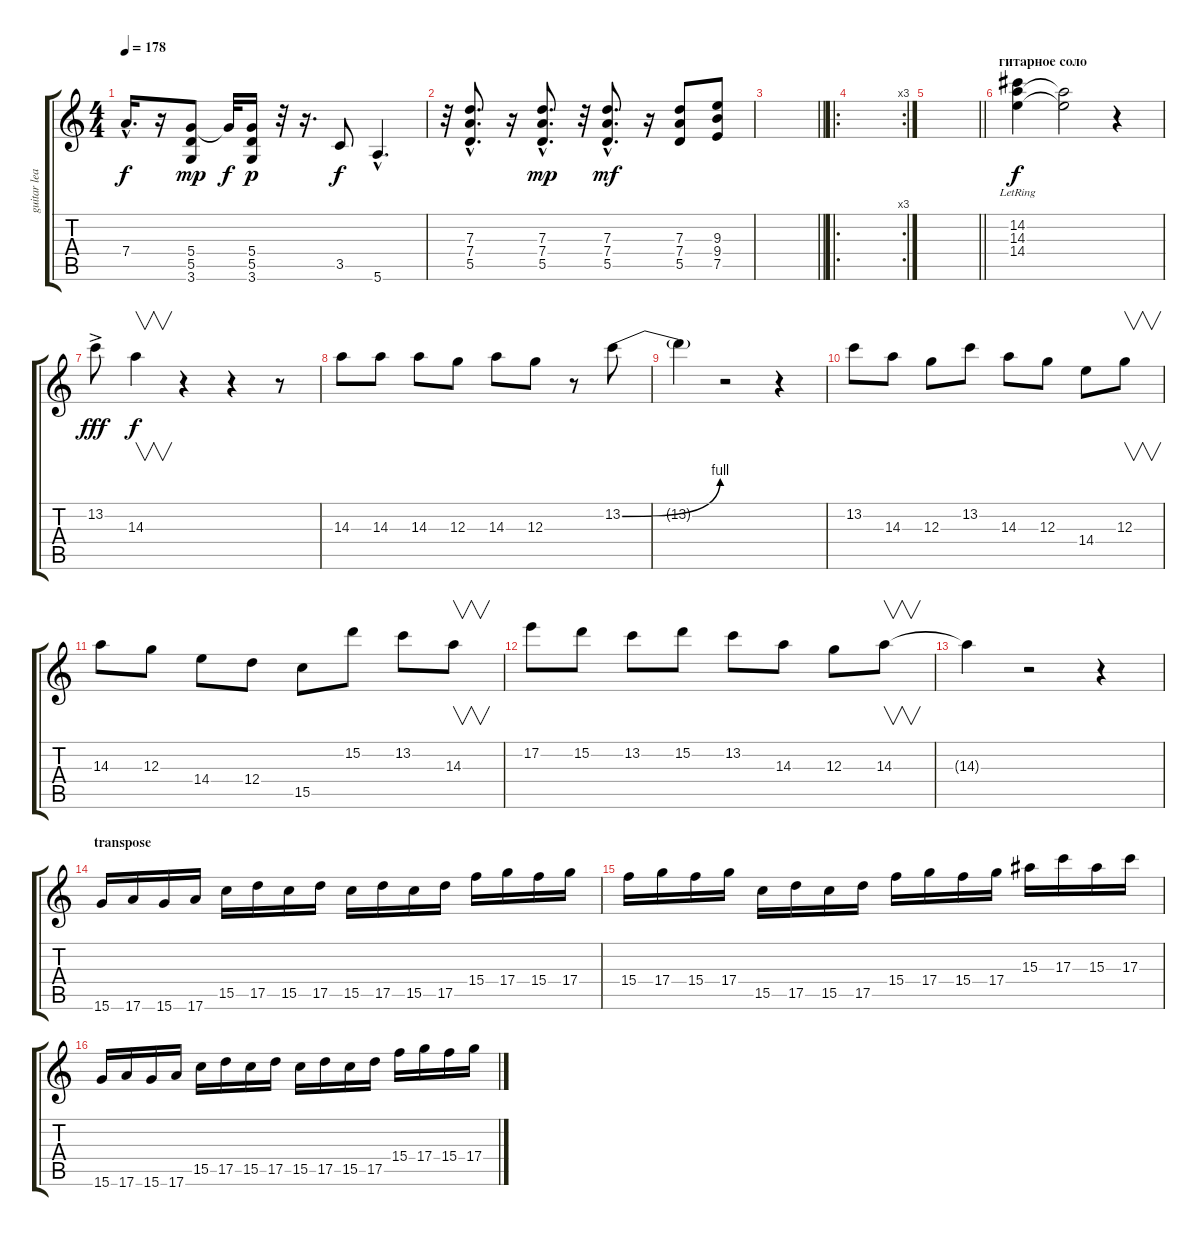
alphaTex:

\track ("guitar lead" "guitar lea") {instrument distortionguitar}
\staff {score tabs}
\tuning (E4 B3 G3 D3 A2 E2) {hide}
\ts (4 4)
\tempo 178
\clef g2
\ks c
7.4{hac t}.16{d dy f} r.16 (5.4 5.5 3.6).8{dy mp} 5.4{t}.32{dy f} (5.4 5.5 3.6).16{dy p} r.32 r.16{d} 3.5.8{dy f} 5.6{hac}.4{d} |
r.32 (7.3{hac} 7.4{hac} 5.5{hac}).8{d} r.16 (7.3 7.4{hac} 5.5{hac}).8{d dy mp} r.32 (7.3{hac} 7.4{hac} 5.5{hac}).8{d dy mf} r.16 (7.3 7.4 5.5).8 (9.3 9.4 7.5).8 |
\barLineRight lightlight
|
\ro
\rc 3
|
\barLineRight lightlight
|
\section ("" "гитарное соло")
(14.2{lr} 14.3 14.4).4{dy f} (14.3{t} 14.4{t}).2 r.4 |
13.2{ac}.8{dy fff} 14.3.4{v dy f} r.4 r.4 r.8 |
14.3.8 14.3.8 14.3.8 12.3.8 14.3.8 12.3.8 r.8 13.2{be (bend 0 0 60 4)}.8 |
13.2{t}.4 r.2 r.4 |
13.2.8 14.3.8 12.3.8 13.2.8 14.3.8 12.3.8 14.4.8 12.3.8{v} |
14.3.8 12.3.8 14.4.8 12.4.8 15.5.8 15.2.8 13.2.8 14.3.8{v} |
17.2.8 15.2.8 13.2.8 15.2.8 13.2.8 14.3.8 12.3.8 14.3.8{v} |
14.3{t}.4 r.2 r.4 |
\section ("" "transpose")
15.6.16 17.6.16 15.6.16 17.6.16 15.5.16 17.5.16 15.5.16 17.5.16 15.5.16 17.5.16 15.5.16 17.5.16 15.4.16 17.4.16 15.4.16 17.4.16 |
15.4.16 17.4.16 15.4.16 17.4.16 15.5.16 17.5.16 15.5.16 17.5.16 15.4.16 17.4.16 15.4.16 17.4.16 15.3.16 17.3.16 15.3.16 17.3.16 |
15.6.16 17.6.16 15.6.16 17.6.16 15.5.16 17.5.16 15.5.16 17.5.16 15.5.16 17.5.16 15.5.16 17.5.16 15.4.16 17.4.16 15.4.16 17.4.16
